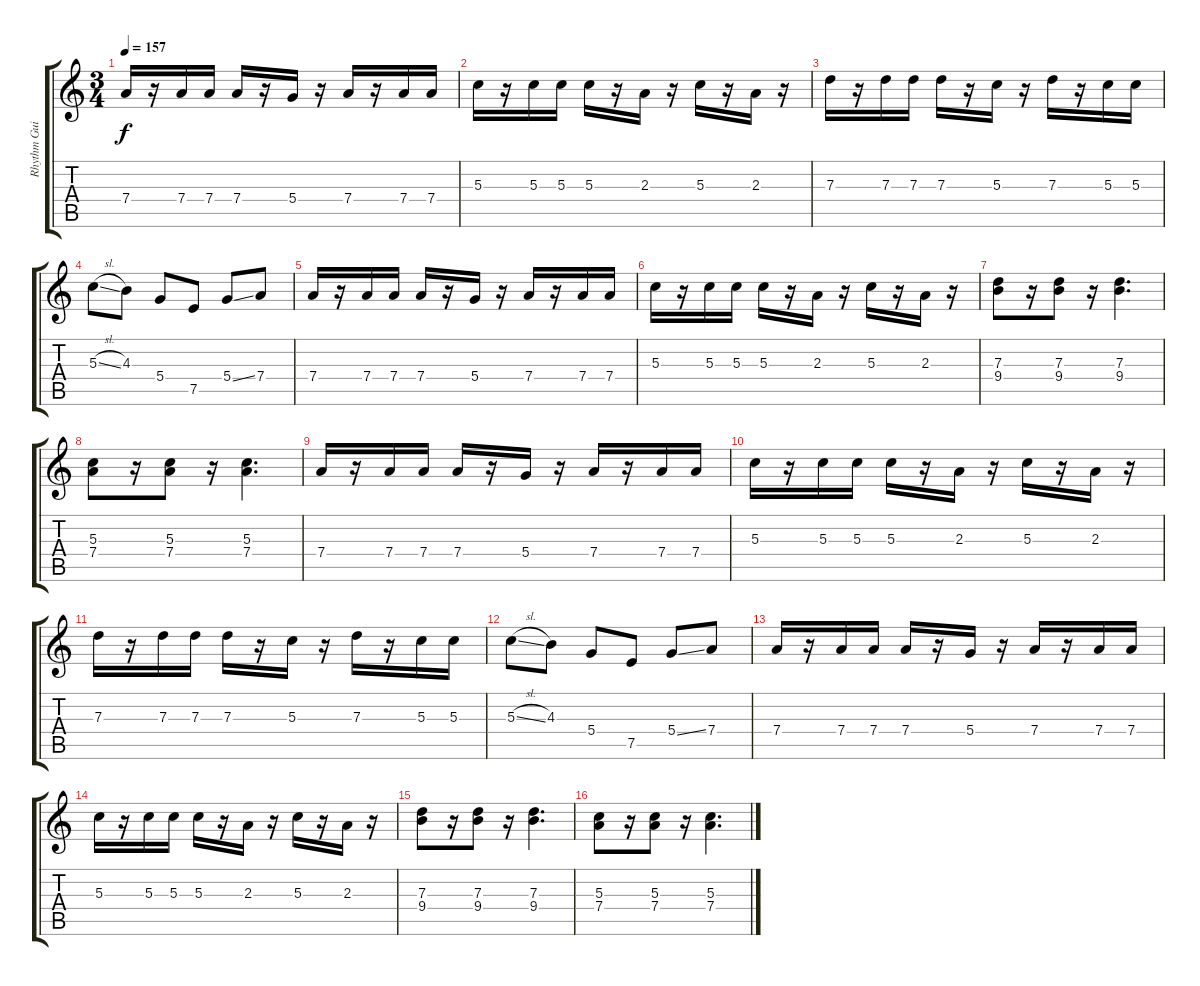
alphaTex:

\track ("Rhythm Guitar" "Rhythm Gui") {instrument distortionguitar}
\staff {score tabs}
\tuning (E4 B3 G3 D3 A2 E2) {hide}
\ts (3 4)
\tempo 157
\clef g2
\ks c
7.4.16{dy f} r.16 7.4.16 7.4.16 7.4.16 r.16 5.4.16 r.16 7.4.16 r.16 7.4.16 7.4.16 |
5.3.16 r.16 5.3.16 5.3.16 5.3.16 r.16 2.3.16 r.16 5.3.16 r.16 2.3.16 r.16 |
7.3.16 r.16 7.3.16 7.3.16 7.3.16 r.16 5.3.16 r.16 7.3.16 r.16 5.3.16 5.3.16 |
5.3{sl}.8 4.3.8 5.4.8 7.5.8 5.4{ss}.8 7.4.8 |
7.4.16 r.16 7.4.16 7.4.16 7.4.16 r.16 5.4.16 r.16 7.4.16 r.16 7.4.16 7.4.16 |
5.3.16 r.16 5.3.16 5.3.16 5.3.16 r.16 2.3.16 r.16 5.3.16 r.16 2.3.16 r.16 |
(7.3 9.4).8 r.16 (7.3 9.4).8 r.16 (7.3 9.4).4{d} |
(5.3 7.4).8 r.16 (5.3 7.4).8 r.16 (5.3 7.4).4{d} |
7.4.16 r.16 7.4.16 7.4.16 7.4.16 r.16 5.4.16 r.16 7.4.16 r.16 7.4.16 7.4.16 |
5.3.16 r.16 5.3.16 5.3.16 5.3.16 r.16 2.3.16 r.16 5.3.16 r.16 2.3.16 r.16 |
7.3.16 r.16 7.3.16 7.3.16 7.3.16 r.16 5.3.16 r.16 7.3.16 r.16 5.3.16 5.3.16 |
5.3{sl}.8 4.3.8 5.4.8 7.5.8 5.4{ss}.8 7.4.8 |
7.4.16 r.16 7.4.16 7.4.16 7.4.16 r.16 5.4.16 r.16 7.4.16 r.16 7.4.16 7.4.16 |
5.3.16 r.16 5.3.16 5.3.16 5.3.16 r.16 2.3.16 r.16 5.3.16 r.16 2.3.16 r.16 |
(7.3 9.4).8 r.16 (7.3 9.4).8 r.16 (7.3 9.4).4{d} |
(5.3 7.4).8 r.16 (5.3 7.4).8 r.16 (5.3 7.4).4{d}
